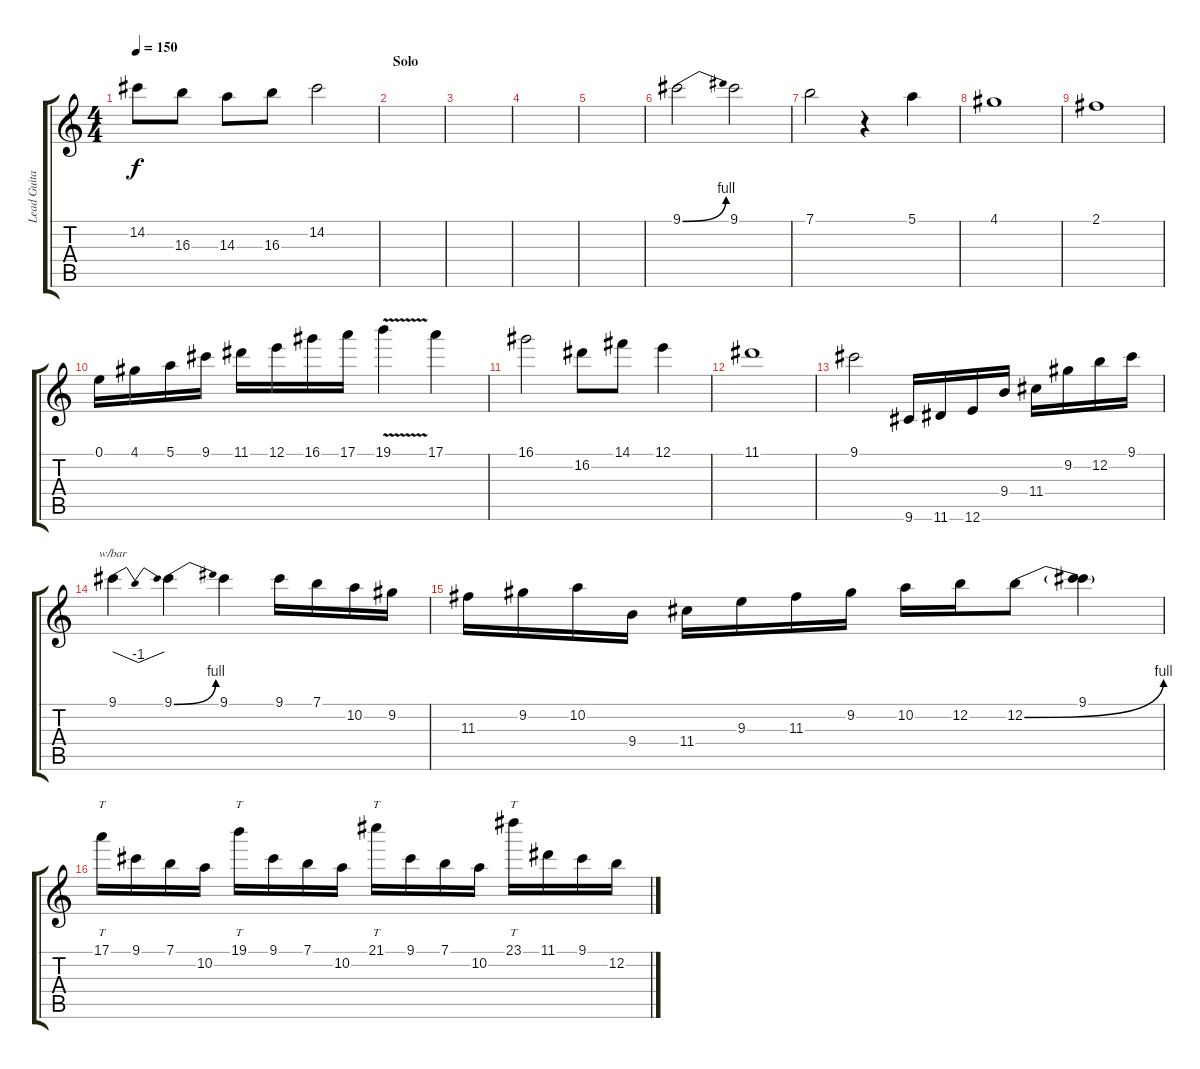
\track ("Lead Guitar" "Lead Guita") {instrument distortionguitar}
\staff {score tabs}
\tuning (E4 B3 G3 D3 A2 E2) {hide}
\ts (4 4)
\tempo 150
\clef g2
\ks c
14.2.8{dy f} 16.3.8 14.3.8 16.3.8 14.2.2 |
\section ("" "Solo")
|
|
|
|
9.1{be (bend 0 0 60 4)}.2 9.1.2 |
7.1.2 r.4 5.1.4 |
4.1.1 |
2.1.1 |
0.1.16 4.1.16 5.1.16 9.1.16 11.1.16 12.1.16 16.1.16 17.1.16 19.1{v}.4 17.1.4 |
16.1.2 16.2.8 14.1.8 12.1.4 |
11.1.1 |
9.1.2 9.6.16 11.6.16 12.6.16 9.4.16 11.4.16 9.2.16 12.2.16 9.1.16 |
9.1.4{tbe (dip default 0 0 30 -4 60 0)} 9.1{be (bend 0 0 60 4)}.4 9.1.4 9.1.16 7.1.16 10.2.16 9.2.16 |
11.3.16 9.2.16 10.2.16 9.4.16 11.4.16 9.3.16 11.3.16 9.2.16 10.2.16 12.2.16 12.2{be (bend 0 0 60 4)}.8 (9.1 12.2{t}).4 |
17.1.16{tt} 9.1.16 7.1.16 10.2.16 19.1.16{tt} 9.1.16 7.1.16 10.2.16 21.1.16{tt} 9.1.16 7.1.16 10.2.16 23.1.16{tt} 11.1.16 9.1.16 12.2.16
